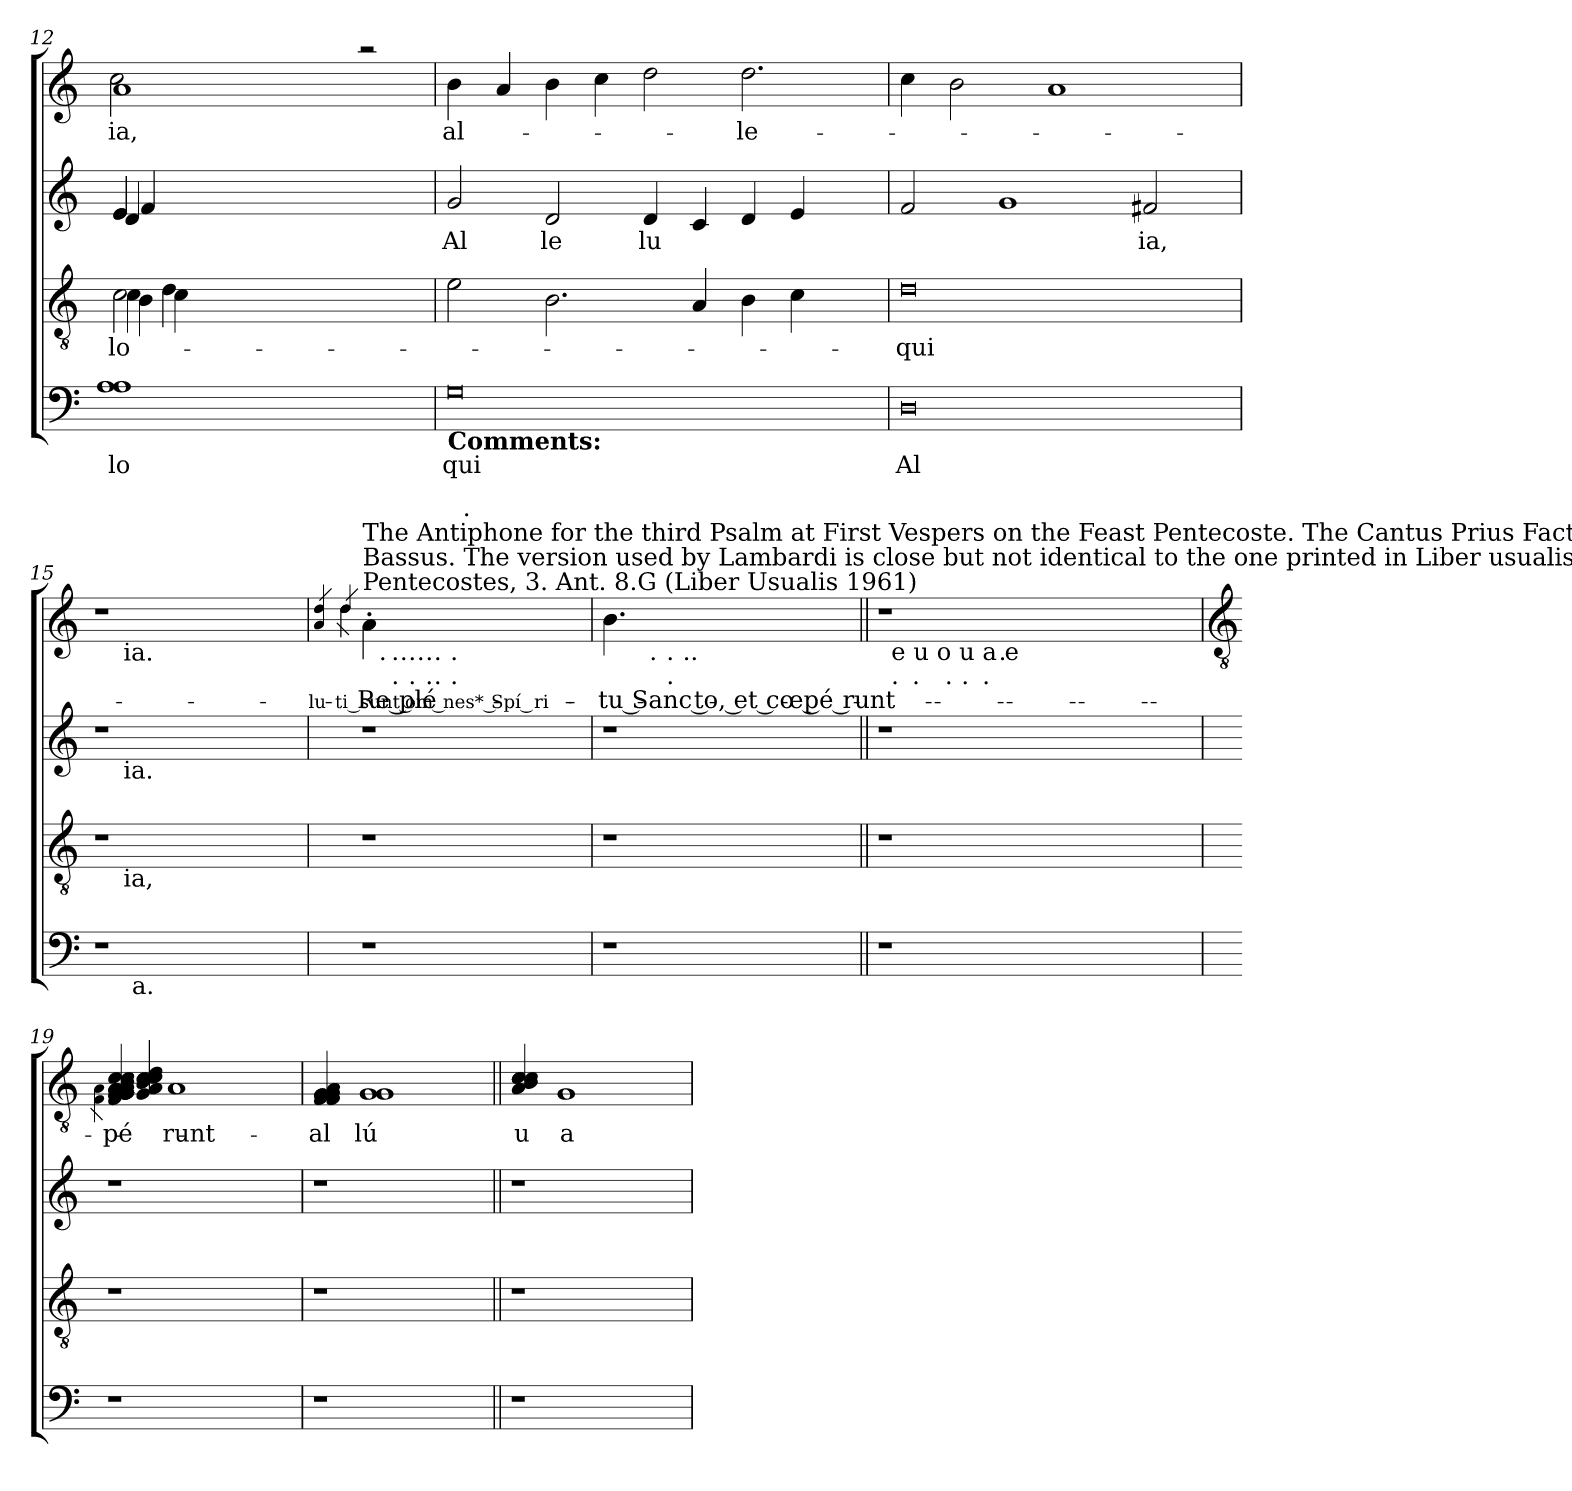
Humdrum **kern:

**kern	**text	**kern	**text	**kern	**text	**kern	**text
*part4	*part4	*part3	*part3	*part2	*part2	*part1	*part1
*staff4	*staff4	*staff3	*staff3	*staff2	*staff2	*staff1	*staff1
*clefF4	*	*clefGv2	*	*clefG2	*	*clefG2	*
*k[]	*	*k[]	*	*k[]	*	*k[]	*
*C:	*	*C:	*	*C:	*	*C:	*
=12	=12	=12	=12	=12	=12	=12	=12
!	!LO:LY:b	!	!LO:LY:b	!	!	!	!
*	*	*^	*	*	*	*	*
!	!	!	!	!LO:LY:b	!	!LO:LY:b	!	!LO:LY:b
*	*	*	*^	*	*^	*	*^	*
*	*	*	*	*	*	*	*^	*	*	*	*
*	*	*	*	*	*	*	*	*^	*	*	*	*
!	!	!	!	!	!	!	!	!	!	!	!	!	!LO:LY:b
1A 1A	lo	2c\	4c\	4B\	lo-	4e/	4d/	4e/	4f/	.	1a	2cc\	-ia,
.	.	.	4d\	4c\	.	1..ryy	1..ryy	1..ryy	1..ryy	.	.	.	.
.	.	1.ryy	1.ryy	1.ryy	.	.	.	.	.	.	.	1.ryy	.
1ryy	.	.	.	.	.	.	.	.	.	.	2ryy	.	.
.	.	.	.	.	.	.	.	.	.	.	2raa	.	.
*	*	*v	*v	*v	*	*	*	*	*	*	*v	*v	*
*	*	*	*	*v	*v	*v	*v	*	*	*
!!LO:PB:g=z
=13	=13	=13	=13	=13	=13	=13	=13
!LO:TX:b:B:t=Comments&colon;	!	!	!	!	!	!	!
!	!LO:LY:b	!	!	!	!LO:LY:b	!	!LO:LY:b
0G	qui	2e\	.	2g/	Al	4b\	al-
.	.	.	.	.	.	4a/	.
!	!	!	!	!	!LO:LY:b	!	!
.	.	2.B\	.	2d/	le	4b\	.
.	.	.	.	.	.	4cc\	.
!	!	!	!	!	!LO:LY:b	!	!
.	.	.	.	4d/	lu	2dd\	.
.	.	4A/	.	4c/	.	.	.
!	!	!	!	!	!	!	!LO:LY:b
.	.	4B\	.	4d/	.	2.dd\	-le-
.	.	4c\	.	4e/	.	.	.
4ryy	.	4ryy	.	4ryy	.	.	.
=14	=14	=14	=14	=14	=14	=14	=14
!	!LO:LY:b	!	!LO:LY:b	!	!	!	!
0D	Al	0d	-qui	2f/	.	4cc\	.
.	.	.	.	.	.	2b\	.
.	.	.	.	1g	.	.	.
.	.	.	.	.	.	1a	.
!	!	!	!	!	!LO:LY:b	!	!
.	.	.	.	2f#/	ia,	.	.
.	.	.	.	.	.	4ryy	.
=15	=15	=15	=15	=15	=15	=15	=15
*^	*	*^	*	*^	*	*^	*
1r	16.ryy	.	1r	16ryy	.	1r	16ryy	.	1r	16ryy	.
.	.	.	.	64ryy	.	.	64ryy	.	.	64ryy	.
!	!	!	!	!	!	!	!	!	!	!LO:TX:b:t=ia.	!
!	!	!	!	!	!	!	!LO:TX:b:t=ia.	!	!	!	!
!	!	!	!	!LO:TX:b:t=ia,	!	!	!	!	!	!	!
.	.	.	.	2ryy	.	.	2ryy	.	.	2ryy	.
!	!LO:TX:b:t=a.	!	!	!	!	!	!	!	!	!	!
.	2ryy	.	.	.	.	.	.	.	.	.	.
.	.	.	.	4ryy	.	.	4ryy	.	.	4ryy	.
.	4ryy	.	.	.	.	.	.	.	.	.	.
.	.	.	.	8ryy	.	.	8ryy	.	.	8ryy	.
.	8ryy	.	.	.	.	.	.	.	.	.	.
.	.	.	.	32.ryy	.	.	32.ryy	.	.	32.ryy	.
.	32ryy	.	.	.	.	.	.	.	.	.	.
!!LO:LB:g=z
=16	=16	=16	=16	=16	=16	=16	=16	=16	=16	=16	=16
!	!	!	!	!	!	!	!	!	!LO:N:n=1:head=solid	!	!
!	!	!	!	!	!	!	!	!	!LO:N:n=2:head=solid	!	!LO:LY:b:rj
*v	*v	*	*	*	*	*v	*v	*	*v	*v	*
*	*	*v	*v	*	*	*	*	*
.	.	.	.	.	.	4qa/ 4qdd/	-lu-
*	*	*	*	*	*	*^	*
*	*	*	*	*	*	*	*^	*
!	!	!	!	!	!	!LO:N:head=solid	!	!LO:N:head=solid	!LO:LY:b:rj
.	.	.	.	.	.	4qdd/	.	4qdd\	-ti sunt om nes* Spí ri-
!	!	!	!	!	!	!LO:TX:a:t=Pentecostes, 3. Ant. 8.G (Liber Usualis 1961)	!	!	!
!	!	!	!	!	!	!LO:TX:a:t=Bassus. The version used by Lambardi is close but not identical to the one printed in Liber usualis 1961.	!	!	!
!	!	!	!	!	!	!LO:TX:a:t=The Antiphone for the third Psalm at First Vespers on the Feast Pentecoste. The Cantus Prius Factus is in the	!	!	!
!	!	!	!	!	!	!	!	!	!LO:LY:b:rj
1r	.	1r	.	1r	.	32.ryy	4a'<\	2.ryy	-Re plé-
!	!	!	!	!	!	!LO:TX:b:t=.	!	!	!
.	.	.	.	.	.	32ryy	.	.	.
!	!	!	!	!	!	!LO:TX:b:t=.	!	!	!
!	!	!	!	!	!	!LO:TX:b:t=.	!	!	!
.	.	.	.	.	.	64ryy	.	.	.
!	!	!	!	!	!	!LO:TX:b:t=.	!	!	!
.	.	.	.	.	.	64ryy	.	.	.
!	!	!	!	!	!	!LO:TX:b:t=.	!	!	!
!	!	!	!	!	!	!LO:TX:b:t=.	!	!	!
.	.	.	.	.	.	64ryy	.	.	.
!	!	!	!	!	!	!LO:TX:b:t=.	!	!	!
.	.	.	.	.	.	64ryy	.	.	.
!	!	!	!	!	!	!LO:TX:b:t=.	!	!	!
!	!	!	!	!	!	!LO:TX:b:t=.	!	!	!
.	.	.	.	.	.	64ryy	.	.	.
!	!	!	!	!	!	!LO:TX:b:t=.	!	!	!
!	!	!	!	!	!	!LO:TX:b:t=.	!	!	!
.	.	.	.	.	.	32.ryy	.	.	.
!	!	!	!	!	!	!LO:TX:b:t=.	!	!	!
!	!	!	!	!	!	!LO:TX:b:t=.	!	!	!
.	.	.	.	.	.	32ryy	.	.	.
!	!	!	!	!	!	!LO:TX:a:t=.	!	!	!
.	.	.	.	.	.	2.ryy	.	.	.
.	.	.	.	.	.	.	2.ryy	.	.
.	.	.	.	.	.	.	.	4ryy	.
.	.	.	.	.	.	64ryy	.	.	.
*	*	*	*	*	*	*v	*v	*v	*
!!LO:LB:g=z
=17	=17	=17	=17	=17	=17	=17	=17
!	!	!	!	!	!	!LO:N:head=solid	!LO:LY:b:rj
*	*	*	*	*	*	*^	*
*	*	*	*	*	*	*	*^	*
*	*	*	*	*	*	*	*	*^	*
1r	.	1r	.	1r	.	4.b\	8ryy	8ryy	4ryy	-tu Sanc to, et cœ pé runt-
.	.	.	.	.	.	.	32.ryy	16ryy	.	.
!	!	!	!	!	!	!	!LO:TX:b:t=.	!	!	!
.	.	.	.	.	.	.	2ryy	.	.	.
.	.	.	.	.	.	.	.	64ryy	.	.
!	!	!	!	!	!	!	!	!LO:TX:b:t=.	!	!
!	!	!	!	!	!	!	!	!LO:TX:b:t=.	!	!
.	.	.	.	.	.	.	.	2ryy	.	.
!	!	!	!	!	!	!	!	!	!LO:TX:b:t=..	!
.	.	.	.	.	.	.	.	.	2.ryy	.
.	.	.	.	.	.	2ryy	.	.	.	.
.	.	.	.	.	.	.	4ryy	.	.	.
.	.	.	.	.	.	.	.	4ryy	.	.
.	.	.	.	.	.	8ryy	.	.	.	.
.	.	.	.	.	.	.	16ryy	.	.	.
.	.	.	.	.	.	.	.	32.ryy	.	.
.	.	.	.	.	.	.	64ryy	.	.	.
=18||	=18||	=18||	=18||	=18||	=18||	=18||	=18||	=18||	=18||	=18||
*	*	*	*	*	*	*	*^	*^	*^	*
*	*	*	*	*	*	*	*	*	*	*	*	*	*
1r	.	1r	.	1r	.	1r	32ryy	16ryy	8ryy	8..ryy	4ryy	4ryy	.
!	!	!	!	!	!	!	!LO:TX:b:t=e u o u a e	!	!	!	!	!	!
!	!	!	!	!	!	!	!LO:TX:b:t=.	!	!	!	!	!	!
.	.	.	.	.	.	.	2ryy	.	.	.	.	.	.
.	.	.	.	.	.	.	.	64ryy	.	.	.	.	.
!	!	!	!	!	!	!	!	!LO:TX:b:t=.	!	!	!	!	!
.	.	.	.	.	.	.	.	2ryy	.	.	.	.	.
.	.	.	.	.	.	.	.	.	32.ryy	.	.	.	.
!	!	!	!	!	!	!	!	!	!LO:TX:b:t=.	!	!	!	!
.	.	.	.	.	.	.	.	.	2ryy	.	.	.	.
!	!	!	!	!	!	!	!	!	!	!LO:TX:b:t=.	!	!	!
.	.	.	.	.	.	.	.	.	.	2ryy	.	.	.
.	.	.	.	.	.	.	.	.	.	.	64ryy	16ryy	.
!	!	!	!	!	!	!	!	!	!	!	!LO:TX:b:t=.	!	!
.	.	.	.	.	.	.	.	.	.	.	2ryy	.	.
!	!	!	!	!	!	!	!	!	!	!	!	!LO:TX:b:t=.	!
.	.	.	.	.	.	.	.	.	.	.	.	2ryy	.
.	.	.	.	.	.	.	4...ryy	.	.	.	.	.	.
.	.	.	.	.	.	.	.	4ryy	.	.	.	.	.
.	.	.	.	.	.	.	.	.	4ryy	.	.	.	.
.	.	.	.	.	.	.	.	.	.	4ryy	.	.	.
.	.	.	.	.	.	.	.	.	.	.	8...ryy	.	.
.	.	.	.	.	.	.	.	.	.	.	.	8.ryy	.
.	.	.	.	.	.	.	.	8ryy	.	.	.	.	.
.	.	.	.	.	.	.	.	.	16ryy	.	.	.	.
.	.	.	.	.	.	.	.	32.ryy	.	.	.	.	.
.	.	.	.	.	.	.	.	.	.	32ryy	.	.	.
.	.	.	.	.	.	.	.	.	64ryy	.	.	.	.
*	*	*	*	*	*	*v	*v	*v	*v	*v	*v	*v	*
!!LO:LB:g=z
=19	=19	=19	=19	=19	=19	=19	=19
*	*	*	*	*	*	*clefGv2	*
*	*	*	*	*	*	*^	*
.	.	.	.	.	.	.	4qF\ 4qA\))	.
!	!	!	!	!	!	!	!	!LO:LY:b
*	*	*	*	*	*	*	*^	*
!	!	!	!	!	!	!	!	!	!LO:LY:b
1r	.	1r	.	1r	.	((>4F/ 4G/ 4G/ 4G/ 4G/ 4G/ 4A/ 4A/ 4A/ 4B/ 4c/ 4c/	4ryy	(>(<4G/ 4A/ 4B/ 4c/ 4c/ 4d/	-pé-
!	!	!	!	!	!	!	!	!	!LO:LY:b
.	.	.	.	.	.	1ryy	1A	1ryy	-runt
4ryy	.	4ryy	.	4ryy	.	.	.	.	.
*	*	*	*	*	*	*v	*v	*v	*
!!LO:LB:g=z
=20	=20	=20	=20	=20	=20	=20	=20
!	!	!	!	!	!	!	!LO:LY:b
1r	.	1r	.	1r	.	(4F/ 4F/ 4G/ 4G/ 4G/ 4A/	al
!	!	!	!	!	!	!	!LO:LY:b:rj
.	.	.	.	.	.	1G 1G	lú
4ryy	.	4ryy	.	4ryy	.	.	.
=21||	=21||	=21||	=21||	=21||	=21||	=21||	=21||
!	!	!	!	!	!	!	!LO:LY:b
1r	.	1r	.	1r	.	4A/ 4B/ 4c/ 4c/ 4c/	u
!	!	!	!	!	!	!	!LO:LY:b
.	.	.	.	.	.	1G	a
4ryy	.	4ryy	.	4ryy	.	.	.
=	=	=	=	=	=	=	=
*-	*-	*-	*-	*-	*-	*-	*-
